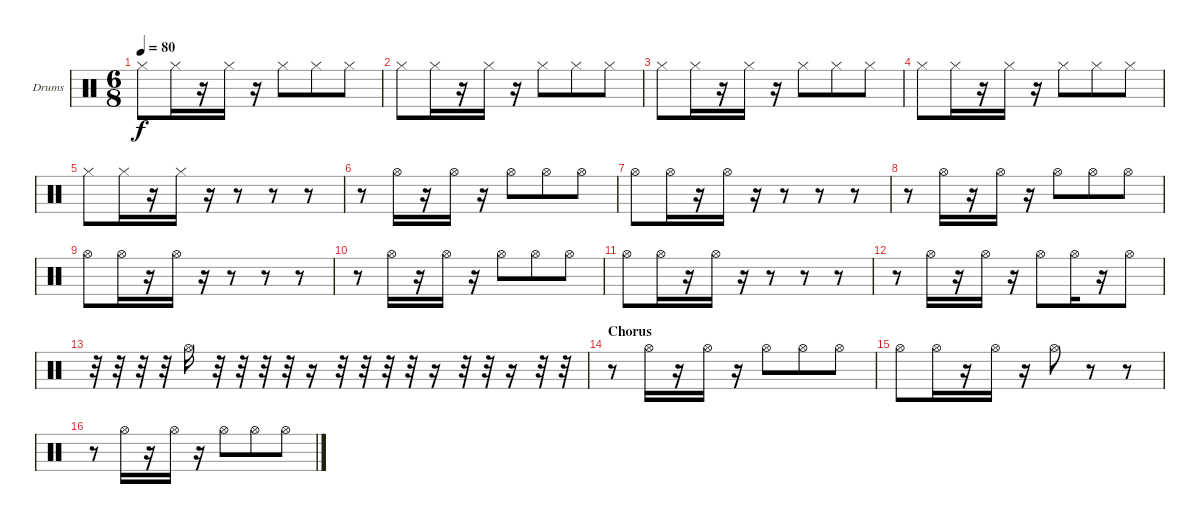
\defaultSystemsLayout 4
\bracketExtendMode groupsimilarinstruments
\firstSystemTrackNameOrientation horizontal
\otherSystemsTrackNameOrientation horizontal
\track ("Hihat" "Drums") {instrument percussion}
\staff {score}
\articulation defaults
\ts (6 8)
\tempo 80
\clef neutral
\scale
0.333333
\ks c "Hi-Hat (closed)".8{dy f} "Hi-Hat (closed)".16
r.16 "Hi-Hat (closed)".16 r.16 "Hi-Hat (closed)".8 "Hi-Hat (closed)".8 "Hi-Hat (closed)".8 |
\scale
0.333333 "Hi-Hat (closed)".8 "Hi-Hat (closed)".16 r.16 "Hi-Hat (closed)".16 r.16 "Hi-Hat (closed)".8 "Hi-Hat (closed)".8 "Hi-Hat (closed)".8 |
\scale
0.333333 "Hi-Hat (closed)".8 "Hi-Hat (closed)".16 r.16 "Hi-Hat (closed)".16 r.16 "Hi-Hat (closed)".8 "Hi-Hat (closed)".8 "Hi-Hat (closed)".8 |
\scale
0.333333 "Hi-Hat (closed)".8 "Hi-Hat (closed)".16 r.16 "Hi-Hat (closed)".16 r.16 "Hi-Hat (closed)".8 "Hi-Hat (closed)".8 "Hi-Hat (closed)".8 |
\scale
0.333333 "Hi-Hat (closed)".8 "Hi-Hat (closed)".16 r.16 "Hi-Hat (closed)".16 r.16 r.8 r.8 r.8 |
\scale
0.333333 r.8 "Hi-Hat (open)".16 r.16 "Hi-Hat (open)".16 r.16 "Hi-Hat (open)".8 "Hi-Hat (open)".8 "Hi-Hat (open)".8 |
\scale
0.333333 "Hi-Hat (open)".8 "Hi-Hat (open)".16 r.16 "Hi-Hat (open)".16 r.16 r.8 r.8 r.8 |
\scale
0.333333 r.8 "Hi-Hat (open)".16 r.16 "Hi-Hat (open)".16 r.16 "Hi-Hat (open)".8 "Hi-Hat (open)".8 "Hi-Hat (open)".8 |
\scale
0.333333 "Hi-Hat (open)".8 "Hi-Hat (open)".16 r.16 "Hi-Hat (open)".16 r.16 r.8 r.8 r.8 |
\scale
0.333333 r.8 "Hi-Hat (open)".16 r.16 "Hi-Hat (open)".16 r.16 "Hi-Hat (open)".8 "Hi-Hat (open)".8 "Hi-Hat (open)".8 |
\scale
0.333333 "Hi-Hat (open)".8 "Hi-Hat (open)".16 r.16 "Hi-Hat (open)".16 r.16 r.8 r.8 r.8 |
\scale
0.333333 r.8 "Hi-Hat (open)".16 r.16 "Hi-Hat (open)".16 r.16 "Hi-Hat (open)".8 "Hi-Hat (open)".16 r.16 "Hi-Hat (open)".8 |
\scale
0.333333 r.32 r.32 r.32 r.32 "Hi-Hat (open)".16 r.32 r.32 r.32 r.32 r.16 r.32 r.32 r.32 r.32 r.16 r.32 r.32 r.16 r.32 r.32 |
\section ("" "Chorus")
\scale
0.333333 r.8 "Hi-Hat (open)".16 r.16 "Hi-Hat (open)".16 r.16 "Hi-Hat (open)".8 "Hi-Hat (open)".8 "Hi-Hat (open)".8 |
\scale
0.333333 "Hi-Hat (open)".8 "Hi-Hat (open)".16 r.16 "Hi-Hat (open)".16 r.16 "Hi-Hat (open)".8 r.8 r.8 |
\scale
0.333333 r.8 "Hi-Hat (open)".16 r.16 "Hi-Hat (open)".16 r.16 "Hi-Hat (open)".8 "Hi-Hat (open)".8 "Hi-Hat (open)".8
